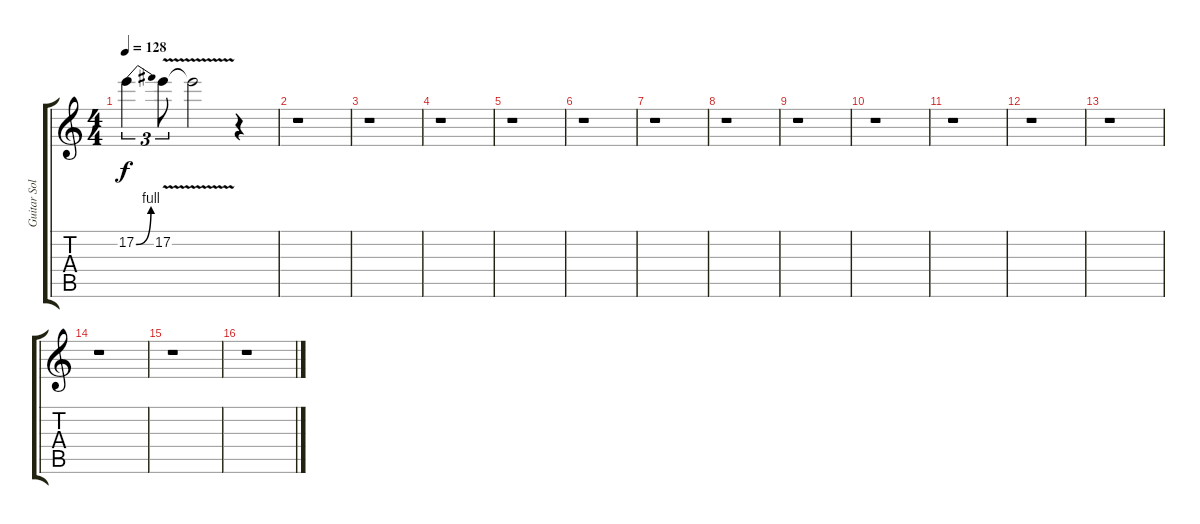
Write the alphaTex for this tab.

\track ("Guitar Solo" "Guitar Sol") {instrument distortionguitar}
\staff {score tabs}
\tuning (E4 B3 G3 D3 A2 E2) {hide}
\ts (4 4)
\tempo 128
\clef g2
\ks c
17.2{be (bend 0 0 60 4)}.4{tu (3 2) dy f} 17.2{v}.8{tu (3 2)} 17.2{v t}.2 r.4 |
r.1 |
r.1 |
r.1 |
r.1 |
r.1 |
r.1 |
r.1 |
r.1 |
r.1 |
r.1 |
r.1 |
r.1 |
r.1 |
r.1 |
r.1
